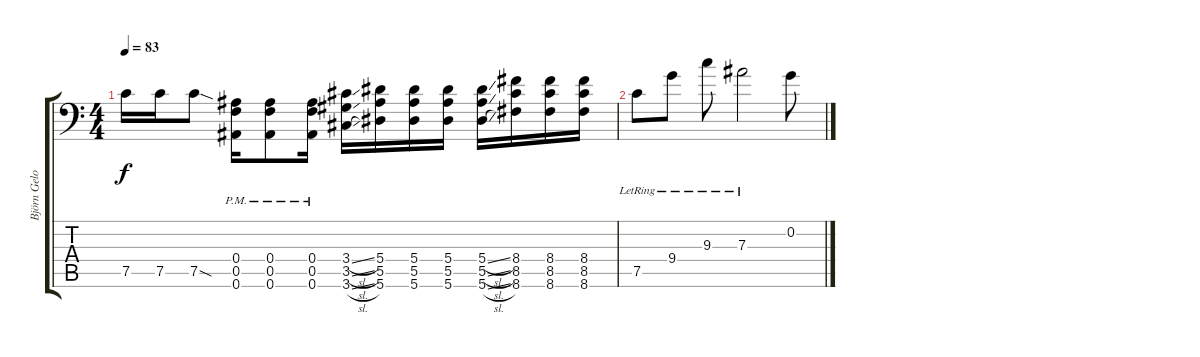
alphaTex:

\track ("Björn Gelotte" "Björn Gelo") {instrument acousticguitarsteel}
\staff {score tabs}
\tuning (C4 G3 Eb3 Bb2 F2 Bb1) {hide}
\ts (4 4)
\tempo 83
\clef f4
\ks c
7.5.16{dy f} 7.5.16 7.5{sod}.8 (0.4{pm} 0.5{pm} 0.6{pm}).16 (0.4{pm} 0.5{pm} 0.6{pm}).8 (0.4{pm} 0.5{pm} 0.6{pm}).16 (3.4{sl} 3.5{sl} 3.6{sl}).16 (5.4 5.5 5.6).16 (5.4 5.5 5.6).16 (5.4 5.5 5.6).16 (5.4{sl} 5.5{sl} 5.6{sl}).16 (8.4 8.5 8.6).16 (8.4 8.5 8.6).16 (8.4 8.5 8.6).16 |
7.5{lr}.8{instrument acousticguitarsteel} 9.4{lr}.8 9.3{lr}.8 7.3{lr}.2 0.2.8
